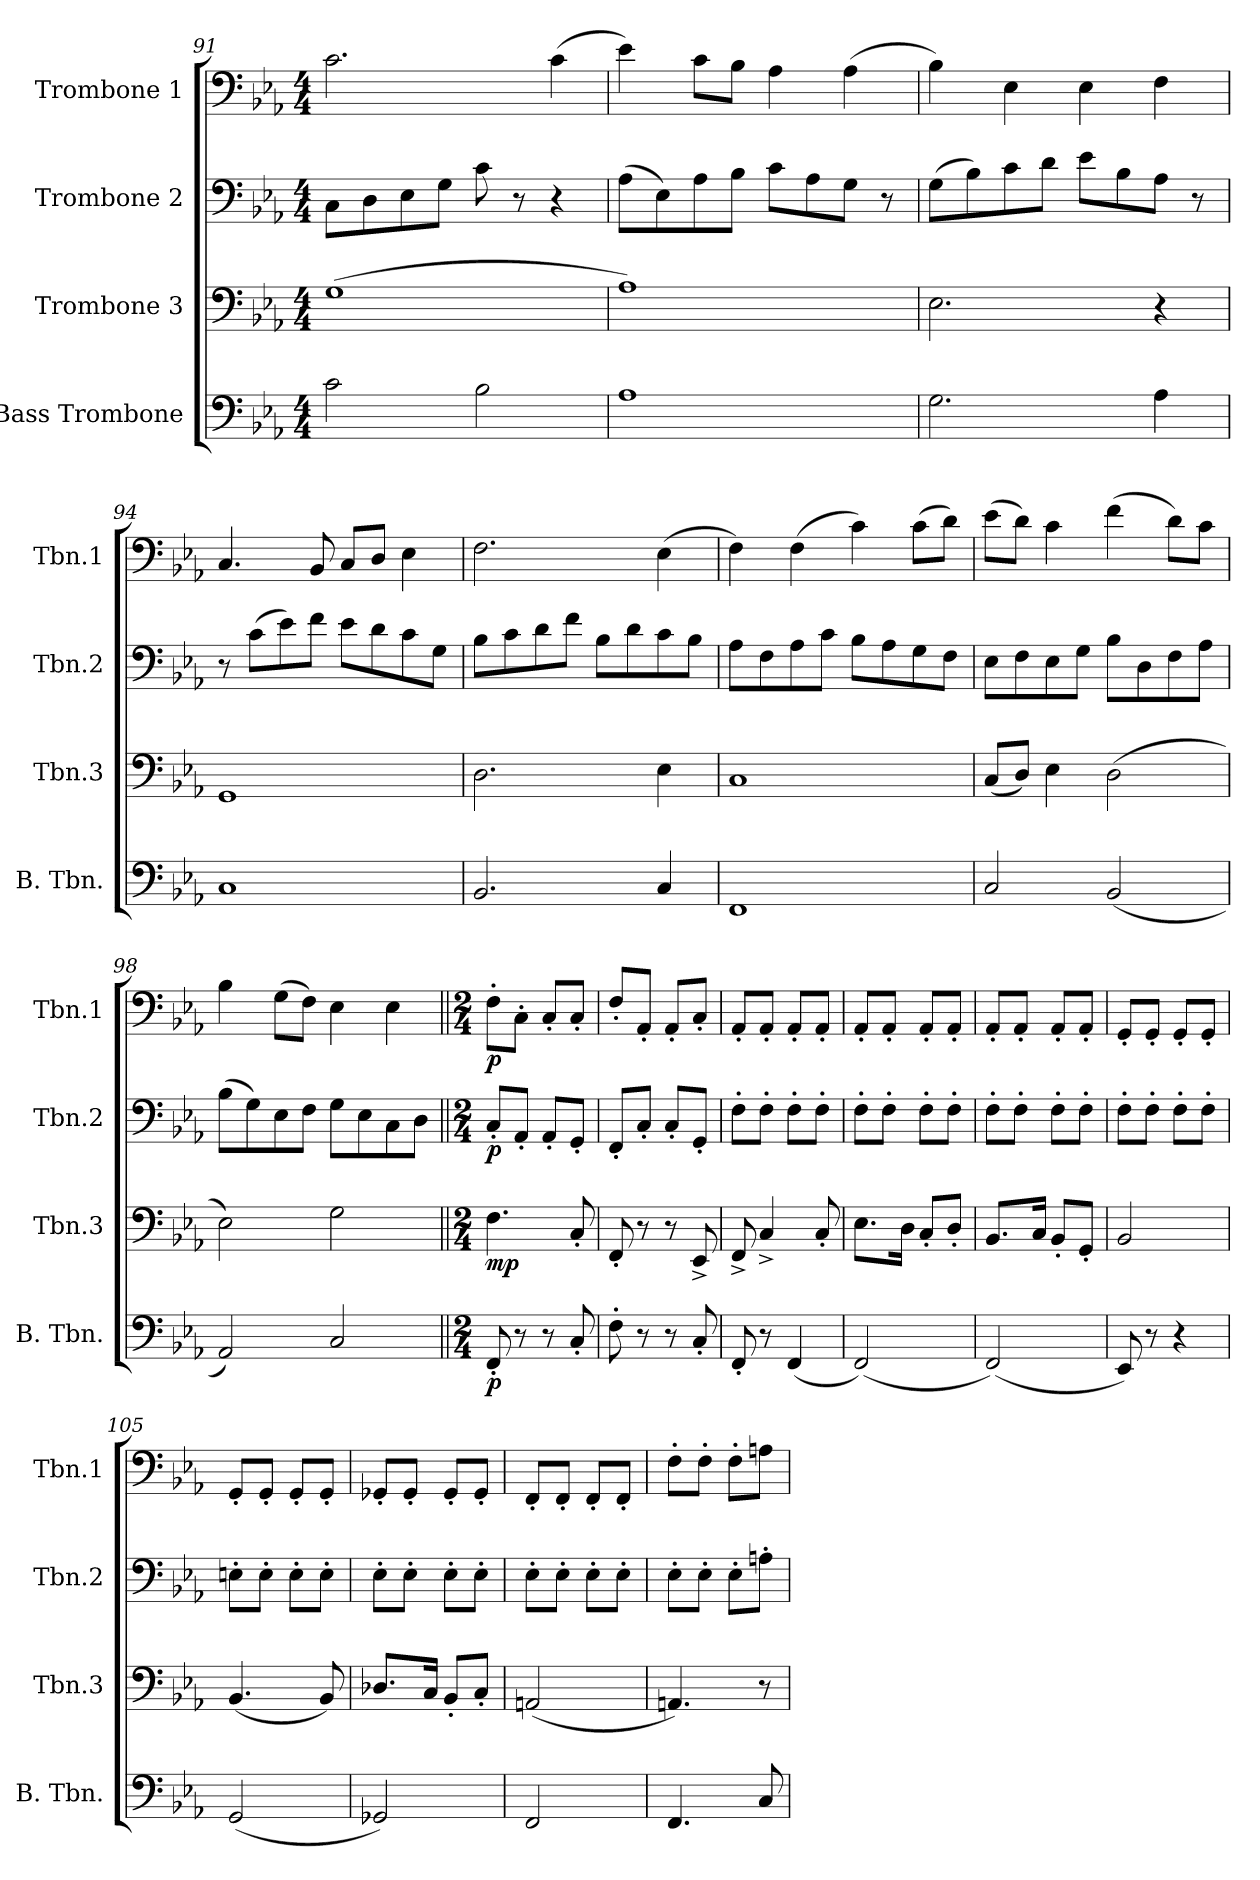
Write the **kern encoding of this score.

**kern	**dynam	**kern	**dynam	**kern	**dynam	**kern	**dynam
*part4	*part4	*part3	*part3	*part2	*part2	*part1	*part1
*staff4	*staff4	*staff3	*staff3	*staff2	*staff2	*staff1	*staff1
*I"Bass Trombone	*	*I"Trombone 3	*	*I"Trombone 2	*	*I"Trombone 1	*
*I'B. Tbn.	*	*I'Tbn.3	*	*I'Tbn.2	*	*I'Tbn.1	*
*clefF4	*	*clefF4	*	*clefF4	*	*clefF4	*
*k[b-e-a-]	*	*k[b-e-a-]	*	*k[b-e-a-]	*	*k[b-e-a-]	*
*M4/4	*	*M4/4	*	*M4/4	*	*M4/4	*
=91	=91	=91	=91	=91	=91	=91	=91
2c\	.	(>1G	.	8C\L	.	2.c\	.
.	.	.	.	8D\	.	.	.
.	.	.	.	8E-\	.	.	.
.	.	.	.	8G\J	.	.	.
2B-\	.	.	.	8c\	.	.	.
.	.	.	.	8r	.	.	.
.	.	.	.	4r	.	(>4c\	.
=92	=92	=92	=92	=92	=92	=92	=92
1A-	.	1A-)	.	(>8A-\L	.	4e-\)	.
.	.	.	.	8E-\)	.	.	.
.	.	.	.	8A-\	.	8c\L	.
.	.	.	.	8B-\J	.	8B-\J	.
.	.	.	.	8c\L	.	4A-\	.
.	.	.	.	8A-\	.	.	.
.	.	.	.	8G\J	.	(>4A-\	.
.	.	.	.	8r	.	.	.
!!LO:LB:g=z
=93	=93	=93	=93	=93	=93	=93	=93
2.G\	.	2.E-\	.	(>8G\L	.	4B-\)	.
.	.	.	.	8B-\)	.	.	.
.	.	.	.	8c\	.	4E-\	.
.	.	.	.	8d\J	.	.	.
.	.	.	.	8e-\L	.	4E-\	.
.	.	.	.	8B-\	.	.	.
4A-\	.	4r	.	8A-\J	.	4F\	.
.	.	.	.	8r	.	.	.
=94	=94	=94	=94	=94	=94	=94	=94
1C	.	1GG	.	8r	.	4.C/	.
.	.	.	.	(>8c\L	.	.	.
.	.	.	.	8e-\)	.	.	.
.	.	.	.	8f\J	.	8BB-/	.
.	.	.	.	8e-\L	.	8C/L	.
.	.	.	.	8d\	.	8D/J	.
.	.	.	.	8c\	.	4E-\	.
.	.	.	.	8G\J	.	.	.
=95	=95	=95	=95	=95	=95	=95	=95
2.BB-/	.	2.D\	.	8B-\L	.	2.F\	.
.	.	.	.	8c\	.	.	.
.	.	.	.	8d\	.	.	.
.	.	.	.	8f\J	.	.	.
.	.	.	.	8B-\L	.	.	.
.	.	.	.	8d\	.	.	.
4C/	.	4E-\	.	8c\	.	(>4E-\	.
.	.	.	.	8B-\J	.	.	.
=96	=96	=96	=96	=96	=96	=96	=96
1FF	.	1C	.	8A-\L	.	4F\)	.
.	.	.	.	8F\	.	.	.
.	.	.	.	8A-\	.	(>4F\	.
.	.	.	.	8c\J	.	.	.
.	.	.	.	8B-\L	.	4c\)	.
.	.	.	.	8A-\	.	.	.
.	.	.	.	8G\	.	(>8c\L	.
.	.	.	.	8F\J	.	8d\J)	.
!!LO:PB:g=z
=97	=97	=97	=97	=97	=97	=97	=97
2C/	.	(<8C/L	.	8E-\L	.	(>8e-\L	.
.	.	8D/J)	.	8F\	.	8d\J)	.
.	.	4E-\	.	8E-\	.	4c\	.
.	.	.	.	8G\J	.	.	.
(<2BB-/	.	(>2D\	.	8B-\L	.	(>4f\	.
.	.	.	.	8D\	.	.	.
.	.	.	.	8F\	.	8d\L)	.
.	.	.	.	8A-\J	.	8c\J	.
=98	=98	=98	=98	=98	=98	=98	=98
2AA-/)	.	2E-\)	.	(>8B-\L	.	4B-\	.
.	.	.	.	8G\)	.	.	.
.	.	.	.	8E-\	.	(>8G\L	.
.	.	.	.	8F\J	.	8F\J)	.
2C/	.	2G\	.	8G\L	.	4E-\	.
.	.	.	.	8E-\	.	.	.
.	.	.	.	8C\	.	4E-\	.
.	.	.	.	8D\J	.	.	.
=99||	=99||	=99||	=99||	=99||	=99||	=99||	=99||
*M2/4	*	*M2/4	*	*M2/4	*	*M2/4	*
!	!LO:DY:b	!	!LO:DY:b	!	!LO:DY:b	!	!LO:DY:b
8FF'/	p	4.F\	mp	8C'/L	p	8F'\L	p
8r	.	.	.	8AA-'/J	.	8C'\J	.
8r	.	.	.	8AA-'/L	.	8C'/L	.
8C'/	.	8C'/	.	8GG'/J	.	8C'/J	.
=100	=100	=100	=100	=100	=100	=100	=100
8F'\	.	8FF'/	.	8FF'/L	.	8F'/L	.
8r	.	8r	.	8C'/J	.	8AA-'/J	.
8r	.	8r	.	8C'/L	.	8AA-'/L	.
8C'/	.	8EE-^/	.	8GG'/J	.	8C'/J	.
=101	=101	=101	=101	=101	=101	=101	=101
8FF'/	.	8FF^/	.	8F'\L	.	8AA-'/L	.
8r	.	4C^/	.	8F'\J	.	8AA-'/J	.
(<4FF/	.	.	.	8F'\L	.	8AA-'/L	.
.	.	8C'/	.	8F'\J	.	8AA-'/J	.
=102	=102	=102	=102	=102	=102	=102	=102
(<2FF/)	.	8.E-\L	.	8F'\L	.	8AA-'/L	.
.	.	.	.	8F'\J	.	8AA-'/J	.
.	.	16D\Jk	.	.	.	.	.
.	.	8C'/L	.	8F'\L	.	8AA-'/L	.
.	.	8D'/J	.	8F'\J	.	8AA-'/J	.
!!LO:LB:g=z
=103	=103	=103	=103	=103	=103	=103	=103
(<2FF/)	.	8.BB-/L	.	8F'\L	.	8AA-'/L	.
.	.	.	.	8F'\J	.	8AA-'/J	.
.	.	16C/Jk	.	.	.	.	.
.	.	8BB-'/L	.	8F'\L	.	8AA-'/L	.
.	.	8GG'/J	.	8F'\J	.	8AA-'/J	.
=104	=104	=104	=104	=104	=104	=104	=104
8EE-/)	.	2BB-/	.	8F'\L	.	8GG'/L	.
8r	.	.	.	8F'\J	.	8GG'/J	.
4r	.	.	.	8F'\L	.	8GG'/L	.
.	.	.	.	8F'\J	.	8GG'/J	.
=105	=105	=105	=105	=105	=105	=105	=105
(<2GG/	.	(<4.BB-/	.	8En'\L	.	8GG'/L	.
.	.	.	.	8E'\J	.	8GG'/J	.
.	.	.	.	8E'\L	.	8GG'/L	.
.	.	8BB-/)	.	8E'\J	.	8GG'/J	.
=106	=106	=106	=106	=106	=106	=106	=106
2GG-X/)	.	8.D-X/L	.	8E-'\L	.	8GG-X'/L	.
.	.	.	.	8E-'\J	.	8GG-'/J	.
.	.	16C/Jk	.	.	.	.	.
.	.	8BB-'/L	.	8E-'\L	.	8GG-'/L	.
.	.	8C'/J	.	8E-'\J	.	8GG-'/J	.
=107	=107	=107	=107	=107	=107	=107	=107
2FF/	.	(<2AAn/	.	8E-'\L	.	8FF'/L	.
.	.	.	.	8E-'\J	.	8FF'/J	.
.	.	.	.	8E-'\L	.	8FF'/L	.
.	.	.	.	8E-'\J	.	8FF'/J	.
=108	=108	=108	=108	=108	=108	=108	=108
4.FF/	.	4.AAn/)	.	8E-'\L	.	8F'\L	.
.	.	.	.	8E-'\J	.	8F'\J	.
.	.	.	.	8E-'\L	.	8F'\L	.
8C/	.	8r	.	8An'\J	.	8An\J	.
=	=	=	=	=	=	=	=
*-	*-	*-	*-	*-	*-	*-	*-
